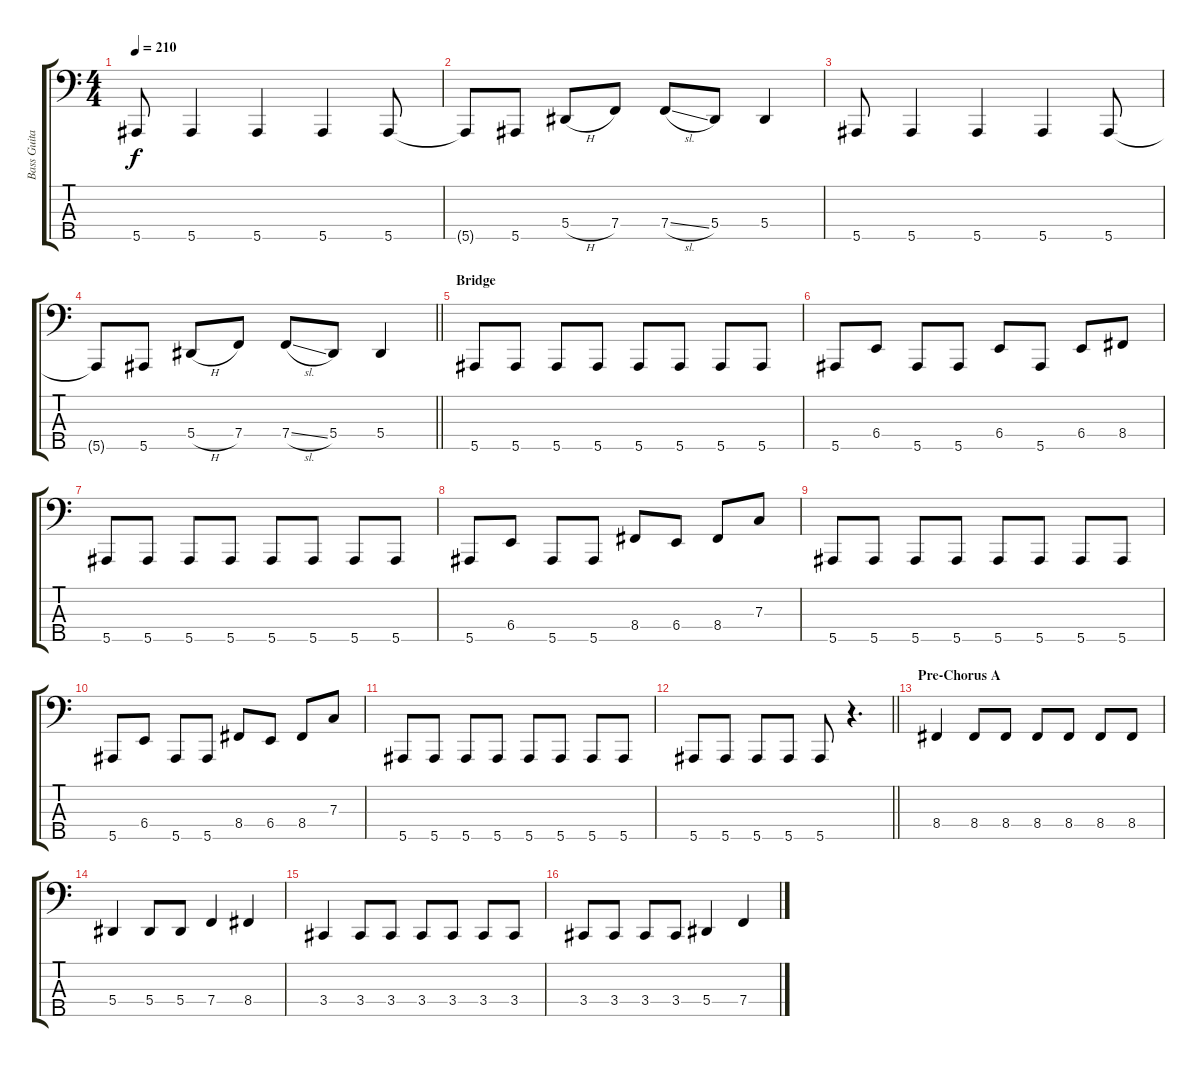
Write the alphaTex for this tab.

\track ("Bass Guitar" "Bass Guita") {instrument electricbassfinger}
\staff {score tabs}
\tuning (Eb2 Bb1 F1 Bb0 F0) {hide}
\ts (4 4)
\tempo 210
\clef f4
\ks c
5.5.8{dy f} 5.5.4 5.5.4 5.5.4 5.5.8 |
5.5{t}.8 5.5.8 5.4{h}.8 7.4.8 7.4{sl}.8 5.4.8 5.4.4 |
5.5.8 5.5.4 5.5.4 5.5.4 5.5.8 |
\barLineRight lightlight
5.5{t}.8 5.5.8 5.4{h}.8 7.4.8 7.4{sl}.8 5.4.8 5.4.4 |
\section ("" "Bridge")
5.5.8 5.5.8 5.5.8 5.5.8 5.5.8 5.5.8 5.5.8 5.5.8 |
5.5.8 6.4.8 5.5.8 5.5.8 6.4.8 5.5.8 6.4.8 8.4.8 |
5.5.8 5.5.8 5.5.8 5.5.8 5.5.8 5.5.8 5.5.8 5.5.8 |
5.5.8 6.4.8 5.5.8 5.5.8 8.4.8 6.4.8 8.4.8 7.3.8 |
5.5.8 5.5.8 5.5.8 5.5.8 5.5.8 5.5.8 5.5.8 5.5.8 |
5.5.8 6.4.8 5.5.8 5.5.8 8.4.8 6.4.8 8.4.8 7.3.8 |
5.5.8 5.5.8 5.5.8 5.5.8 5.5.8 5.5.8 5.5.8 5.5.8 |
\barLineRight lightlight
5.5.8 5.5.8 5.5.8 5.5.8 5.5.8 r.4{d} |
\section ("" "Pre-Chorus A")
8.4.4 8.4.8 8.4.8 8.4.8 8.4.8 8.4.8 8.4.8 |
5.4.4 5.4.8 5.4.8 7.4.4 8.4.4 |
3.4.4 3.4.8 3.4.8 3.4.8 3.4.8 3.4.8 3.4.8 |
3.4.8 3.4.8 3.4.8 3.4.8 5.4.4 7.4.4
